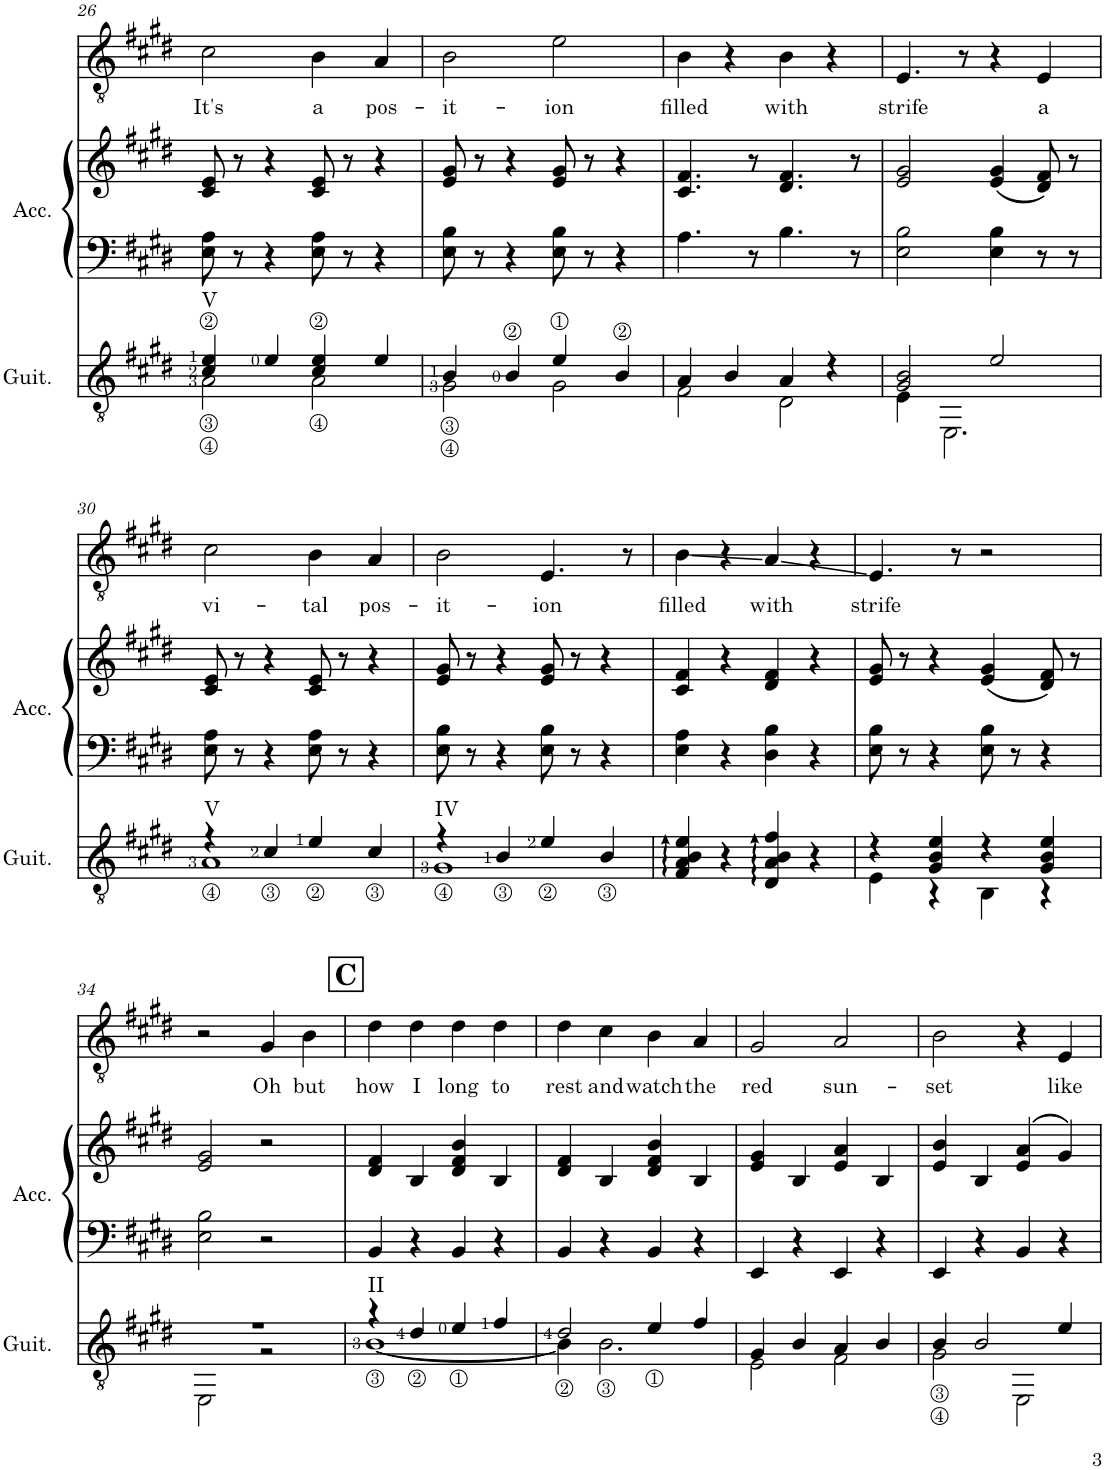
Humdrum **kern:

**kern	**kern	**kern	**kern	**text
*part3	*part2	*part2	*part1	*part1
*staff4	*staff3	*staff2	*staff1	*staff1
*I"Guitar	*I"Accordion	*	*I"Voice 1	*
*I'Guit.	*I'Acc.	*	*	*
!!LO:PB:g=z
*clefGv2	*clefF4	*clefG2	*clefGv2	*
*k[f#c#g#d#]	*k[f#c#g#d#]	*k[f#c#g#d#]	*k[f#c#g#d#]	*
*E:	*E:	*E:	*E:	*
*M4/4	*M4/4	*M4/4	*M4/4	*
=26	=26	=26	=26	=26
*^	*	*	*	*
!LO:TX:a:t=V	!	!	!	!	!
!	!	!	!	!	!LO:LY:b
4c#/< 4e/<	2A\	8E\ 8A\	8c#/ 8e/	2c#\	It's
.	.	8r	8r	.	.
4e/	.	4r	4r	.	.
!	!	!	!	!	!LO:LY:b
4c#/ 4e/	2A\	8E\ 8A\	8c#/ 8e/	4B\	a
.	.	8r	8r	.	.
!	!	!	!	!	!LO:LY:b
4e/	.	4r	4r	4A/	pos-
=27	=27	=27	=27	=27	=27
!	!	!	!	!	!LO:LY:b
4B</	2G#\	8E\ 8B\	8e/ 8g#/	2B\	-it-
.	.	8r	8r	.	.
4B/	.	4r	4r	.	.
!	!	!	!	!	!LO:LY:b
4e/	2G#\	8E\ 8B\	8e/ 8g#/	2e\	-ion
.	.	8r	8r	.	.
4B/	.	4r	4r	.	.
=28	=28	=28	=28	=28	=28
!	!	!	!	!	!LO:LY:b
4A/	2F#\	4.A\	4.c#/ 4.f#/	4B\	filled
4B/	.	.	.	4r	.
.	.	8r	8r	.	.
!	!	!	!	!	!LO:LY:b
4A/	2D#\	4.B\	4.d#/ 4.f#/	4B\	with
4r	.	.	.	4r	.
.	.	8r	8r	.	.
=29	=29	=29	=29	=29	=29
!	!	!	!	!	!LO:LY:b
2G#/ 2B/	4E\	2E\ 2B\	2e/ 2g#/	4.E/	strife
.	2.EE\	.	.	.	.
.	.	.	.	8r	.
2e/	.	4E\ 4B\	(4e/ 4g#/	4r	.
!	!	!	!	!	!LO:LY:b
.	.	8r	8d#/ 8f#/)	4E/	a
.	.	8r	8r	.	.
!!LO:LB:g=z
=30	=30	=30	=30	=30	=30
!LO:TX:a:t=V	!	!	!	!	!
!	!	!	!	!	!LO:LY:b
4r	1A	8E\ 8A\	8c#/ 8e/	2c#\	vi-
.	.	8r	8r	.	.
4c#</	.	4r	4r	.	.
!	!	!	!	!	!LO:LY:b
4e</	.	8E\ 8A\	8c#/ 8e/	4B\	-tal
.	.	8r	8r	.	.
!	!	!	!	!	!LO:LY:b
4c#</	.	4r	4r	4A/	pos-
=31	=31	=31	=31	=31	=31
!LO:TX:a:t=IV	!	!	!	!	!
!	!	!	!	!	!LO:LY:b
4r	1G#	8E\ 8B\	8e/ 8g#/	2B\	-it-
.	.	8r	8r	.	.
4B</	.	4r	4r	.	.
!	!	!	!	!	!LO:LY:b
4e</	.	8E\ 8B\	8e/ 8g#/	4.E/	-ion
.	.	8r	8r	.	.
4B</	.	4r	4r	.	.
.	.	.	.	8r	.
*v	*v	*	*	*	*
=32	=32	=32	=32	=32
!	!	!	!	!LO:LY:b
4F#/ 4A/ 4B/ 4e/	4E\ 4A\	4c#/ 4f#/	4B\	filled
4r	4r	4r	4r	.
!	!	!	!	!LO:LY:b
4D#/ 4A/ 4B/ 4f#/	4D#\ 4B\	4d#/ 4f#/	4A/	with
4r	4r	4r	4r	.
=33	=33	=33	=33	=33
*^	*	*	*	*
!	!	!	!	!	!LO:LY:b
4r	4E\	8E\ 8B\	8e/ 8g#/	4.E/	strife
.	.	8r	8r	.	.
4G#/ 4B/ 4e/	4r	4r	4r	.	.
.	.	.	.	8r	.
4r	4BB\	8E\ 8B\	(4e/ 4g#/	2r	.
.	.	8r	.	.	.
4G#/ 4B/ 4e/	4r	4r	8d#/ 8f#/)	.	.
.	.	.	8r	.	.
!!LO:LB:g=z
=34	=34	=34	=34	=34	=34
1r	2EE\	2E\ 2B\	2e/ 2g#/	2r	.
!	!	!	!	!	!LO:LY:b
.	2r	2r	2r	4G#/	Oh
!	!	!	!	!	!LO:LY:b
.	.	.	.	4B\	but
!!LO:REH:place=s1:a:B:cj:fs=14:t=C
=35	=35	=35	=35	=35	=35
!LO:TX:a:t=II	!	!	!	!	!
!	!	!	!	!	!LO:LY:b
4r	[1B	4BB/	4d#/ 4f#/	4d#\	how
!	!	!	!	!	!LO:LY:b
4d#</	.	4r	4B/	4d#\	I
!	!	!	!	!	!LO:LY:b
4e</	.	4BB/	4d#/ 4f#/ 4b/	4d#\	long
!	!	!	!	!	!LO:LY:b
4f#/	.	4r	4B/	4d#\	to
=36	=36	=36	=36	=36	=36
!	!	!	!	!	!LO:LY:b
2d#</	4B\]	4BB/	4d#/ 4f#/	4d#\	rest
!	!	!	!	!	!LO:LY:b
.	2.B\	4r	4B/	4c#\	and
!	!	!	!	!	!LO:LY:b
4e</	.	4BB/	4d#/ 4f#/ 4b/	4B\	watch
!	!	!	!	!	!LO:LY:b
4f#/	.	4r	4B/	4A/	the
=37	=37	=37	=37	=37	=37
!	!	!	!	!	!LO:LY:b
4G#/	2E\	4EE/	4e/ 4g#/	2G#/	red
4B/	.	4r	4B/	.	.
!	!	!	!	!	!LO:LY:b
4A/	2F#\	4EE/	4e/ 4a/	2A/	sun-
4B/	.	4r	4B/	.	.
=38	=38	=38	=38	=38	=38
!	!	!	!	!	!LO:LY:b
4B</	2G#\	4EE/	4e/ 4b/	2B\	-set
2B/	.	4r	4B/	.	.
.	2EE\	4BB/	(>4e/ 4a/	4r	.
!	!	!	!	!	!LO:LY:b
4e/	.	4r	4g#/)	4E/	like
*v	*v	*	*	*	*
=	=	=	=	=
*-	*-	*-	*-	*-
